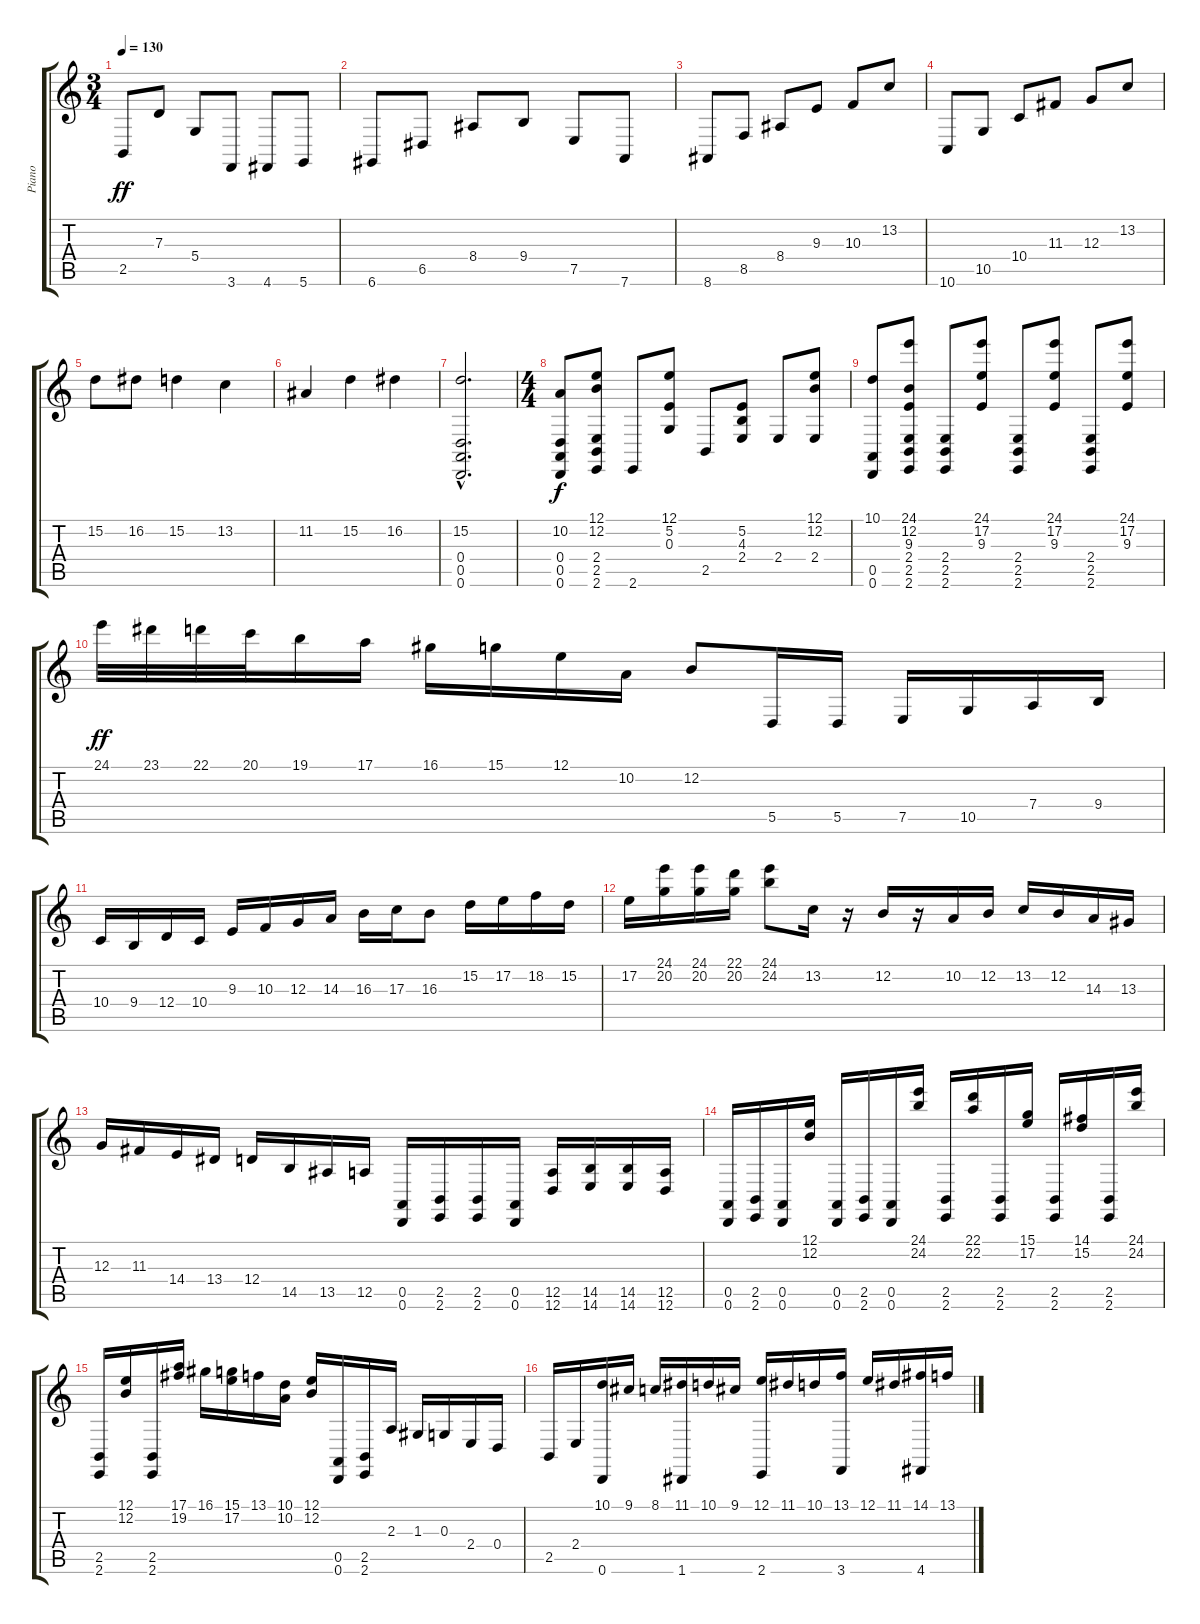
\track ("Piano" "Piano") {instrument acousticgrandpiano}
\staff {score tabs}
\tuning (E4 B3 G3 D3 A2 D2) {hide}
\ts (3 4)
\tempo 130
\clef g2
\ks c
2.5.8{dy ff} 7.3.8 5.4.8 3.6.8 4.6.8 5.6.8 |
6.6.8 6.5.8 8.4.8 9.4.8 7.5.8 7.6.8 |
8.6.8 8.5.8 8.4.8 9.3.8 10.3.8 13.2.8 |
10.6.8 10.5.8 10.4.8 11.3.8 12.3.8 13.2.8 |
15.2.8 16.2.8 15.2.4 13.2.4 |
11.2.4 15.2.4 16.2.4 |
(15.2{hac} 0.4{hac} 0.5{hac} 0.6{hac}).2{d} |
\ts (4 4)
(10.2 0.4 0.5 0.6).8{dy f} (12.1 12.2 2.4 2.5 2.6).8 2.6.8 (12.1 5.2 0.3).8 2.5.8 (5.2 4.3 2.4).8 2.4.8 (12.1 12.2 2.4).8 |
(10.1 0.5 0.6).8 (24.1 12.2 9.3 2.4 2.5 2.6).8 (2.4 2.5 2.6).8 (24.1 17.2 9.3).8 (2.4 2.5 2.6).8 (24.1 17.2 9.3).8 (2.4 2.5 2.6).8 (24.1 17.2 9.3).8 |
24.1.32{dy ff} 23.1.32 22.1.32 20.1.32 19.1.16 17.1.16 16.1.16 15.1.16 12.1.16 10.2.16 12.2.8 5.5.16 5.5.16 7.5.16 10.5.16 7.4.16 9.4.16 |
10.4.16 9.4.16 12.4.16 10.4.16 9.3.16 10.3.16 12.3.16 14.3.16 16.3.16 17.3.16 16.3.8 15.2.16 17.2.16 18.2.16 15.2.16 |
17.2.16 (24.1 20.2).16 (24.1 20.2).16 (22.1 20.2).16 (24.1 24.2).8 13.2.16 r.16 12.2.16 r.16 10.2.16 12.2.16 13.2.16 12.2.16 14.3.16 13.3.16 |
12.3.16 11.3.16 14.4.16 13.4.16 12.4.16 14.5.16 13.5.16 12.5.16 (0.5 0.6).16 (2.5 2.6).16 (2.5 2.6).16 (0.5 0.6).16 (12.5 12.6).16 (14.5 14.6).16 (14.5 14.6).16 (12.5 12.6).16 |
(0.5 0.6).16 (2.5 2.6).16 (0.5 0.6).16 (12.1 12.2).16 (0.5 0.6).16 (2.5 2.6).16 (0.5 0.6).16 (24.1 24.2).16 (2.5 2.6).16 (22.1 22.2).16 (2.5 2.6).16 (15.1 17.2).16 (2.5 2.6).16 (14.1 15.2).16 (2.5 2.6).16 (24.1 24.2).16 |
(2.5 2.6).16 (12.1 12.2).16 (2.5 2.6).16 (17.1 19.2).16 16.1.16 (15.1 17.2).16 13.1.16 (10.1 10.2).16 (12.1 12.2).16 (0.5 0.6).16 (2.5 2.6).16 2.3.16 1.3.16 0.3.16 2.4.16 0.4.16 |
2.5.16 2.4.16 (10.1 0.6).16 9.1.16 8.1.16 (11.1 1.6).16 10.1.16 9.1.16 (12.1 2.6).16 11.1.16 10.1.16 (13.1 3.6).16 12.1.16 11.1.16 (14.1 4.6).16 13.1.16
